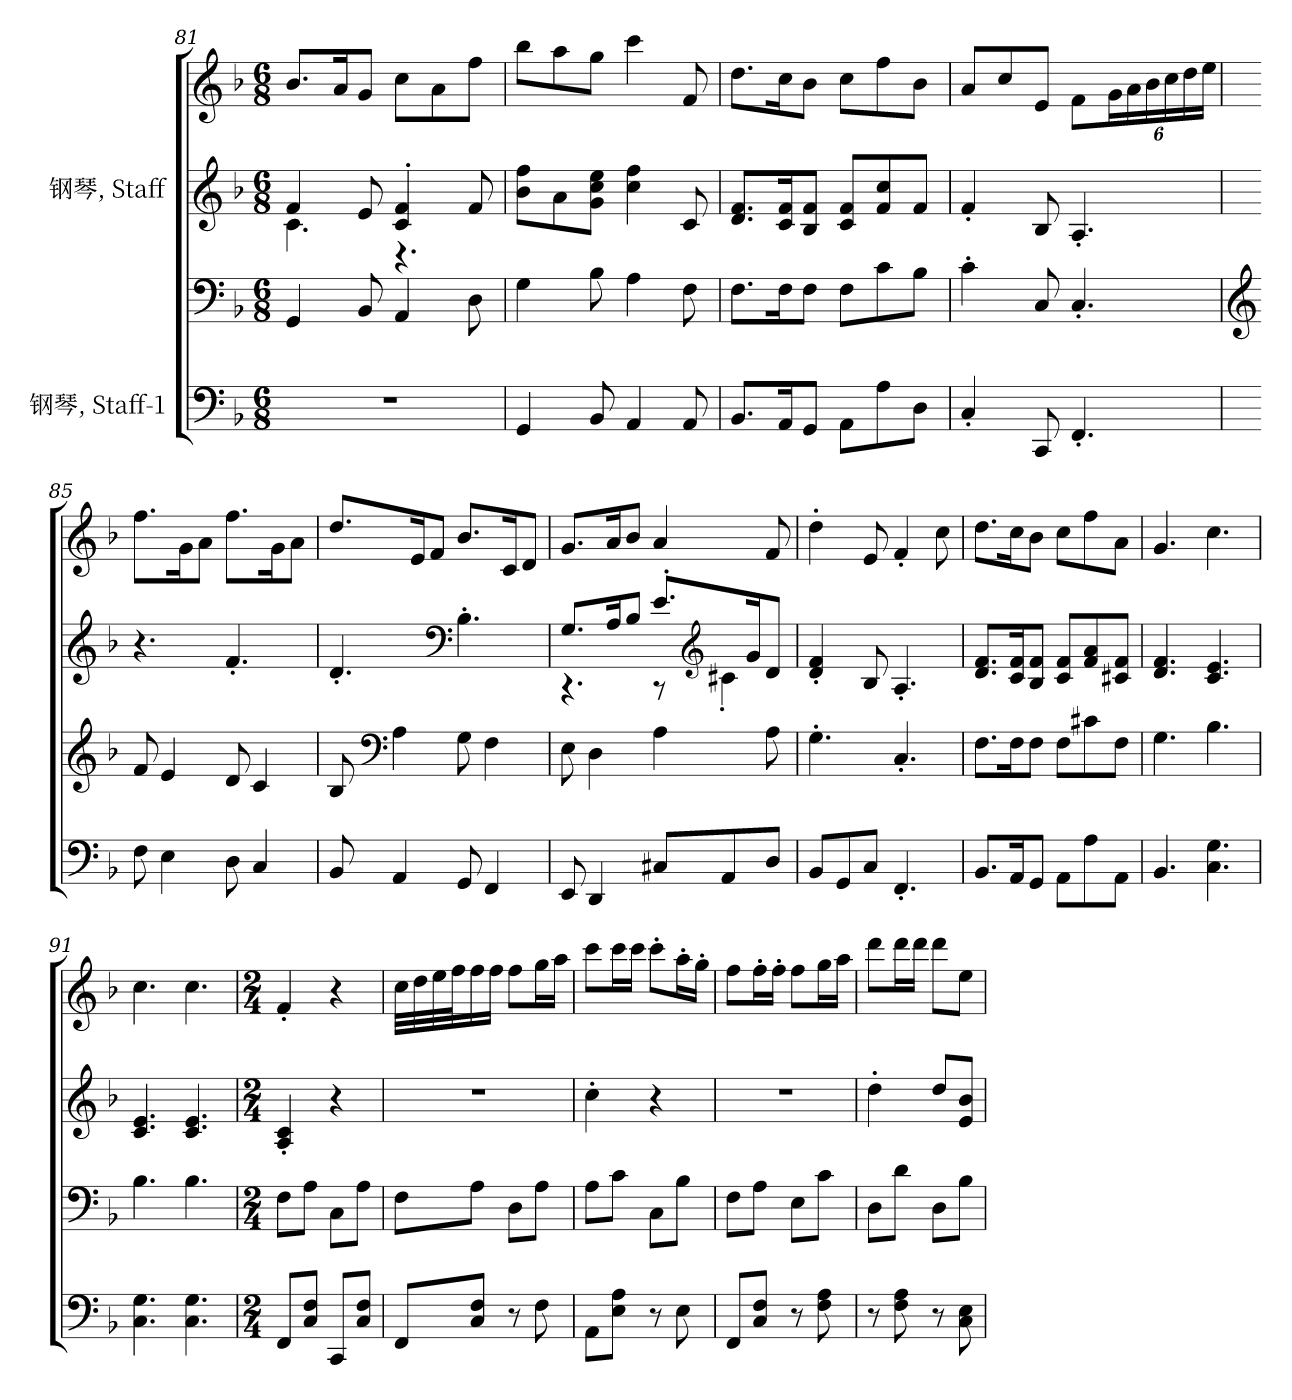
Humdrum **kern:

**kern	**kern	**kern	**kern
*part2	*part2	*part1	*part1
*staff4	*staff3	*staff2	*staff1
*I"钢琴, Staff-1	*	*I"钢琴, Staff	*
*clefF4	*clefF4	*clefG2	*clefG2
*k[b-]	*k[b-]	*k[b-]	*k[b-]
*M6/8	*M6/8	*M6/8	*M6/8
=81	=81	=81	=81
*	*	*^	*
2.r	4GG/	4f/	4.c\	8.b-/L
.	.	.	.	16a/K
.	8BB-/	8e/	.	8g/J
.	4AA/	4c/' 4f/'	4.r	8cc\L
.	.	.	.	8a\
.	8D\	8f/	.	8ff\J
*	*	*v	*v	*
!!LO:LB:g=z
=82	=82	=82	=82
4GG/	4G\	8b-\ 8ff\L	8bb-\L
.	.	8a\	8aa\
8BB-/	8B-\	8g\ 8cc\ 8ee\J	8gg\J
4AA/	4A\	4cc\ 4ff\	4ccc\
8AA/	8F\	8c/	8f/
=83	=83	=83	=83
8.BB-/L	8.F\L	8.d/ 8.f/L	8.dd\L
16AA/K	16F\K	16c/ 16f/K	16cc\K
8GG/J	8F\J	8B-/ 8f/J	8b-\J
8AA\L	8F\L	8c/ 8f/L	8cc\L
8A\	8c\	8f/ 8cc/	8ff\
8D\J	8B-\J	8f/J	8b-\J
=84	=84	=84	=84
4C'/	4c'\	4f'/	8a/L
.	.	.	8cc/
8CC/	8C/	8B-/	8e/J
4.FF'/	4.C'/	4.A'/	8f\L
*	*	*	*Xbrackettup
.	.	.	24g\L
.	.	.	24a\
.	.	.	24b-\
.	.	.	24cc\
.	.	.	24dd\
.	.	.	24ee\JJ
=85	=85	=85	=85
*	*clefG2	*	*
8F\	8f/	4.r	8.ff\L
4E\	4e/	.	.
.	.	.	16g\K
.	.	.	8a\J
8D\	8d/	4.f'/	8.ff\L
4C/	4c/	.	.
.	.	.	16g\K
.	.	.	8a\J
!!LO:PB:g=z
=86	=86	=86	=86
8BB-/	8B-/	4.d'/	8.dd/L
*	*clefF4	*	*
4AA/	4A\	.	.
.	.	.	16e/K
.	.	.	8f/J
*	*	*clefF4	*
8GG/	8G\	4.B-'\	8.b-/L
4FF/	4F\	.	.
.	.	.	16c/K
.	.	.	8d/J
=87	=87	=87	=87
*	*	*^	*
8EE/	8E\	8.G/L	4.r	8.g/L
4DD/	4D\	.	.	.
.	.	16A/K	.	16a/K
.	.	8B-/J	.	8b-/J
8C#X/L	4A\	8.e'/L	8r	4a/
*	*	*clefG2	*	*
8AA/	.	.	4c#X'\	.
.	.	16g/K	.	.
8D/J	8A\	8d/J	.	8f/
*	*	*v	*v	*
=88	=88	=88	=88
8BB-/L	4.G'\	4d/' 4f/'	4dd'\
8GG/	.	.	.
8C/J	.	8B-/	8e/
4.FF'/	4.C'/	4.A'/	4f'/
.	.	.	8cc\
=89	=89	=89	=89
8.BB-/L	8.F\L	8.d/ 8.f/L	8.dd\L
16AA/K	16F\K	16c/ 16f/K	16cc\K
8GG/J	8F\J	8B-/ 8f/J	8b-\J
8AA\L	8F\L	8c/ 8f/L	8cc\L
8A\	8c#X\	8f/ 8a/	8ff\
8AA\J	8F\J	8c#X/ 8f/J	8a\J
!!LO:LB:g=z
=90	=90	=90	=90
4.BB-/	4.G\	4.d/ 4.f/	4.g/
4.C\ 4.G\	4.B-\	4.c/ 4.e/	4.cc\
=91	=91	=91	=91
4.C\ 4.G\	4.B-\	4.c/ 4.e/	4.cc\
4.C\ 4.G\	4.B-\	4.c/ 4.e/	4.cc\
=92	=92	=92	=92
*M2/4	*M2/4	*M2/4	*M2/4
8FF/L	8F\L	4A/' 4c/'	4f'/
8C/ 8F/J	8A\J	.	.
8CC/L	8C\L	4r	4r
8C/ 8F/J	8A\J	.	.
=93	=93	=93	=93
8FF/L	8F\L	2r	32cc\LLL
.	.	.	32dd\
.	.	.	32ee\
.	.	.	32ff\J
8C/ 8F/J	8A\J	.	16ff\
.	.	.	16ff\JJ
8r	8D\L	.	8ff\L
8F\	8A\J	.	16gg\L
.	.	.	16aa\JJ
=94	=94	=94	=94
8AA\L	8A\L	4cc'\	8ccc\L
8E\ 8A\J	8c\J	.	16ccc\L
.	.	.	16ccc\JJ
8r	8C\L	4r	8ccc'\L
8E\	8B-\J	.	16aa'\L
.	.	.	16gg'\JJ
=95	=95	=95	=95
8FF/L	8F\L	2r	8ff\L
8C/ 8F/J	8A\J	.	16ff'\L
.	.	.	16ff'\JJ
8r	8E\L	.	8ff\L
8F\ 8A\	8c\J	.	16gg\L
.	.	.	16aa\JJ
!!LO:LB:g=z
=96	=96	=96	=96
8r	8D\L	4dd'\	8ddd\L
8F\ 8A\	8d\J	.	16ddd\L
.	.	.	16ddd\JJ
8r	8D\L	8dd/L	8ddd\L
8C\ 8E\	8B-\J	8e/ 8b-/J	8ee\J
=	=	=	=
*-	*-	*-	*-
